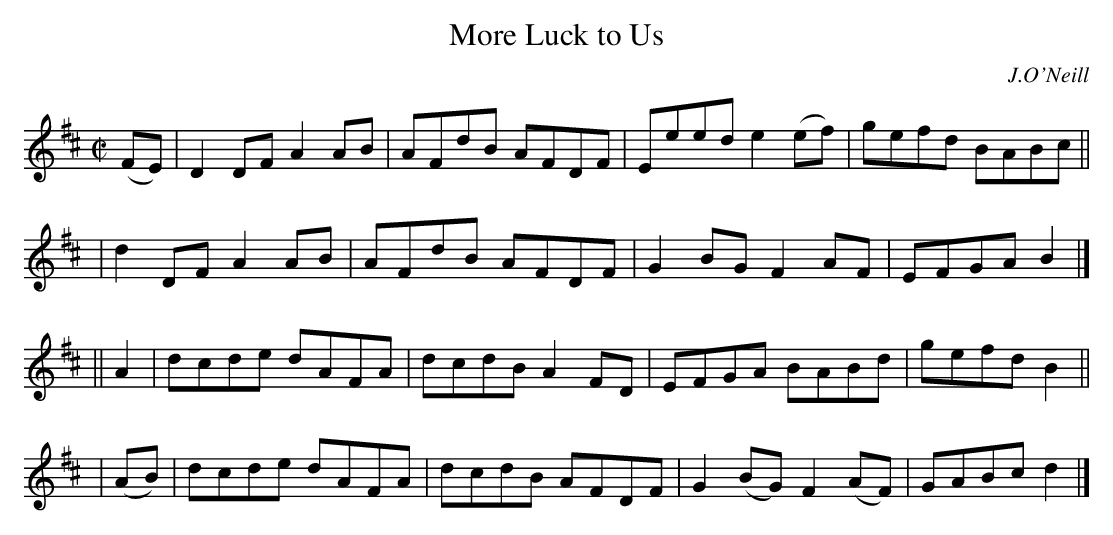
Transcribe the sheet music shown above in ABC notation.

X:1
T: More Luck to Us
O: J.O'Neill
M: C|
L: 1/8
K: D
  (FE) | D2DF A2AB | AFdB AFDF | Eeed   e2(ef) | gefd BABc ||
|        d2DF A2AB | AFdB AFDF | G2BG   F2AF   | EFGA B2 |]
|| A2  | dcde dAFA | dcdB A2FD | EFGA   BABd   | gefd B2 ||
| (AB) | dcde dAFA | dcdB AFDF | G2(BG) F2(AF) | GABc d2 |]
